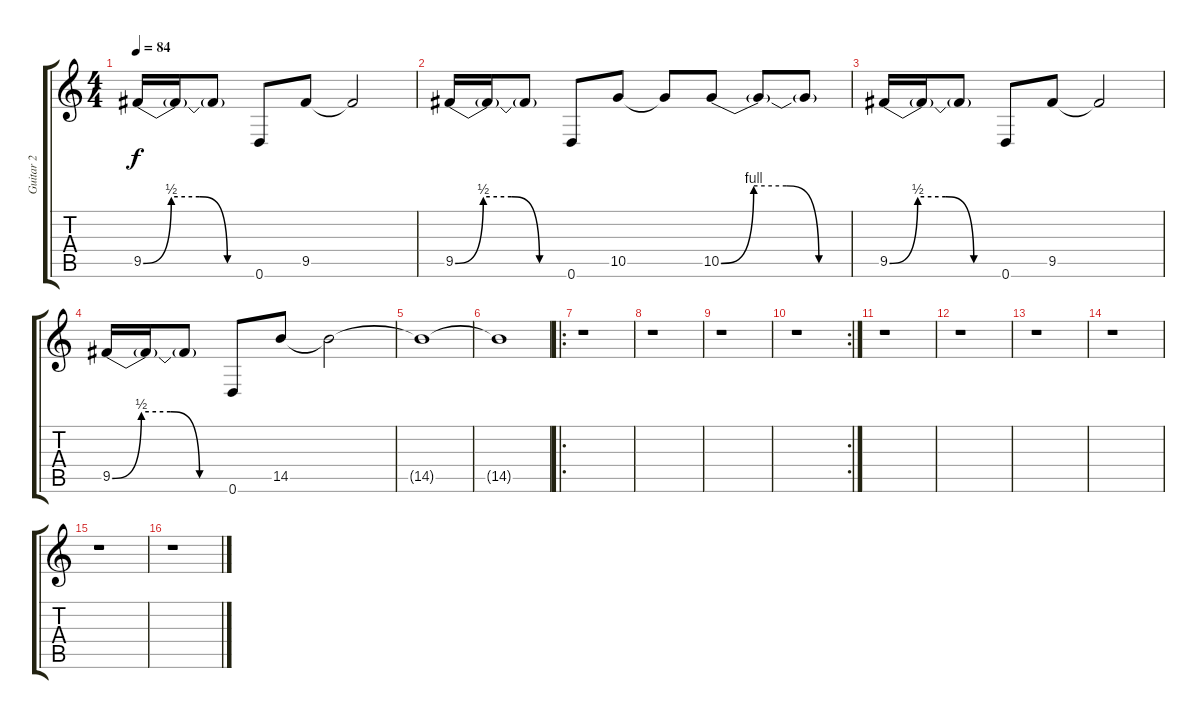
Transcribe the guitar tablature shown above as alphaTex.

\track ("Guitar 2" "Guitar 2") {instrument overdrivenguitar}
\staff {score tabs}
\tuning (E4 B3 G3 D3 A2 D2) {hide}
\ts (4 4)
\tempo 84
\clef g2
\ks c
9.5{be (custom 0 0 15 2 30 2 45 0 60 0)}.16{dy f} 9.5{t}.16 9.5{t}.8 0.6.8 9.5.8 9.5{t}.2 |
9.5{be (custom 0 0 15 2 30 2 45 0 60 0)}.16 9.5{t}.16 9.5{t}.8 0.6.8 10.5.8 10.5{t}.8 10.5{be (custom 0 0 15 4 30 4 45 0 60 0)}.8 10.5{t}.8 10.5{t}.8 |
9.5{be (custom 0 0 15 2 30 2 45 0 60 0)}.16 9.5{t}.16 9.5{t}.8 0.6.8 9.5.8 9.5{t}.2 |
9.5{be (custom 0 0 15 2 30 2 45 0 60 0)}.16 9.5{t}.16 9.5{t}.8 0.6.8 14.5.8 14.5{t}.2 |
14.5{t}.1 |
14.5{t}.1 |
\ro
r.1 |
r.1 |
r.1 |
\rc 2
r.1 |
r.1 |
r.1 |
r.1 |
r.1 |
r.1 |
r.1
